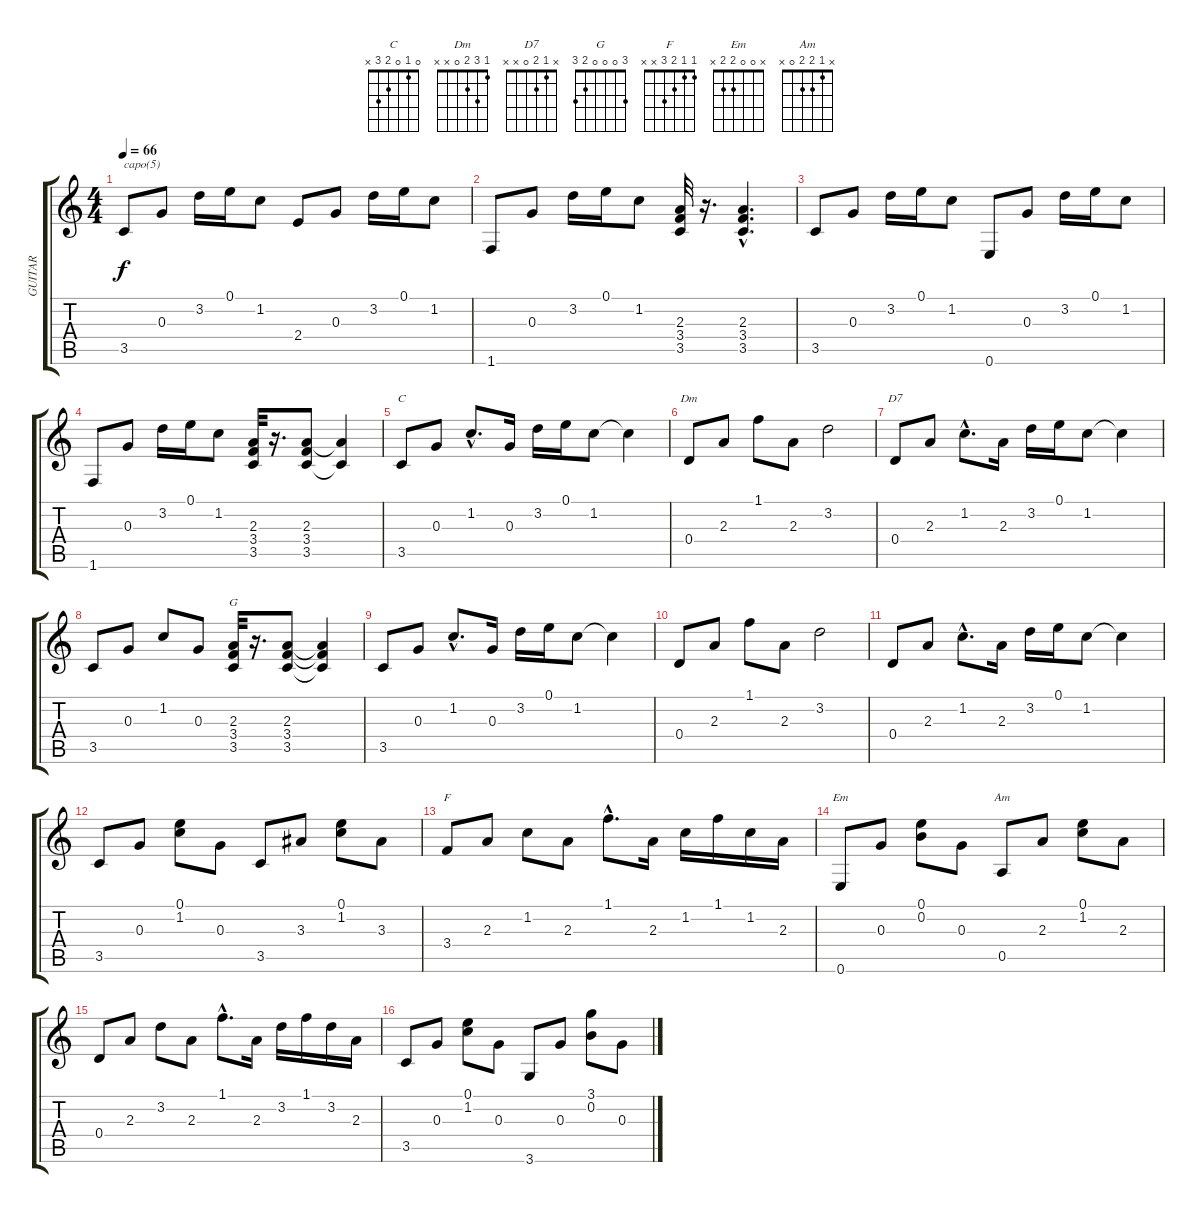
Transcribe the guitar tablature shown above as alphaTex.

\track ("GUITAR" "GUITAR") {instrument acousticguitarsteel}
\staff {score tabs}
\tuning (E4 B3 G3 D3 A2 E2) {hide}
\chord ("C" 0 1 0 2 3 x)
\chord ("Dm" 1 3 2 0 x x)
\chord ("D7" x 1 2 0 x x)
\chord ("G" 3 0 0 0 2 3)
\chord ("F" 1 1 2 3 x x)
\chord ("Em" x 0 0 2 2 x)
\chord ("Am" x 1 2 2 0 x)
\ts (4 4)
\tempo 66
\clef g2
\ks c
3.5.8{txt "capo(5)" dy f instrument acousticguitarsteel} 0.3.8 3.2.16 0.1.16 1.2.8 2.4.8 0.3.8 3.2.16 0.1.16 1.2.8 |
1.6.8 0.3.8 3.2.16 0.1.16 1.2.8 (2.3 3.4 3.5).32 r.16{d} (2.3{hac} 3.4{hac} 3.5{hac}).4{d} |
3.5.8 0.3.8 3.2.16 0.1.16 1.2.8 0.6.8 0.3.8 3.2.16 0.1.16 1.2.8 |
1.6.8 0.3.8 3.2.16 0.1.16 1.2.8 (2.3 3.4 3.5).32 r.16{d} (2.3 3.4 3.5).8 (2.3{t} 3.5{t}).4 |
3.5.8{ch "C"} 0.3.8 1.2{hac}.8{d} 0.3.16 3.2.16 0.1.16 1.2.8 1.2{t}.4 |
0.4.8{ch "Dm"} 2.3.8 1.1.8 2.3.8 3.2.2 |
0.4.8{ch "D7"} 2.3.8 1.2{hac}.8{d} 2.3.16 3.2.16 0.1.16 1.2.8 1.2{t}.4 |
3.5.8 0.3.8 1.2.8 0.3.8 (2.3 3.4 3.5).32{ch "G"} r.16{d} (2.3 3.4 3.5).8 (2.3{t} 3.4{t} 3.5{t}).4 |
3.5.8 0.3.8 1.2{hac}.8{d} 0.3.16 3.2.16 0.1.16 1.2.8 1.2{t}.4 |
0.4.8 2.3.8 1.1.8 2.3.8 3.2.2 |
0.4.8 2.3.8 1.2{hac}.8{d} 2.3.16 3.2.16 0.1.16 1.2.8 1.2{t}.4 |
3.5.8 0.3.8 (0.1 1.2).8 0.3.8 3.5.8 3.3.8 (0.1 1.2).8 3.3.8 |
3.4.8{ch "F"} 2.3.8 1.2.8 2.3.8 1.1{hac}.8{d} 2.3.16 1.2.16 1.1.16 1.2.16 2.3.16 |
0.6.8{ch "Em"} 0.3.8 (0.1 0.2).8 0.3.8 0.5.8{ch "Am"} 2.3.8 (0.1 1.2).8 2.3.8 |
0.4.8 2.3.8 3.2.8 2.3.8 1.1{hac}.8{d} 2.3.16 3.2.16 1.1.16 3.2.16 2.3.16 |
3.5.8 0.3.8 (0.1 1.2).8 0.3.8 3.6.8 0.3.8 (3.1 0.2).8 0.3.8
